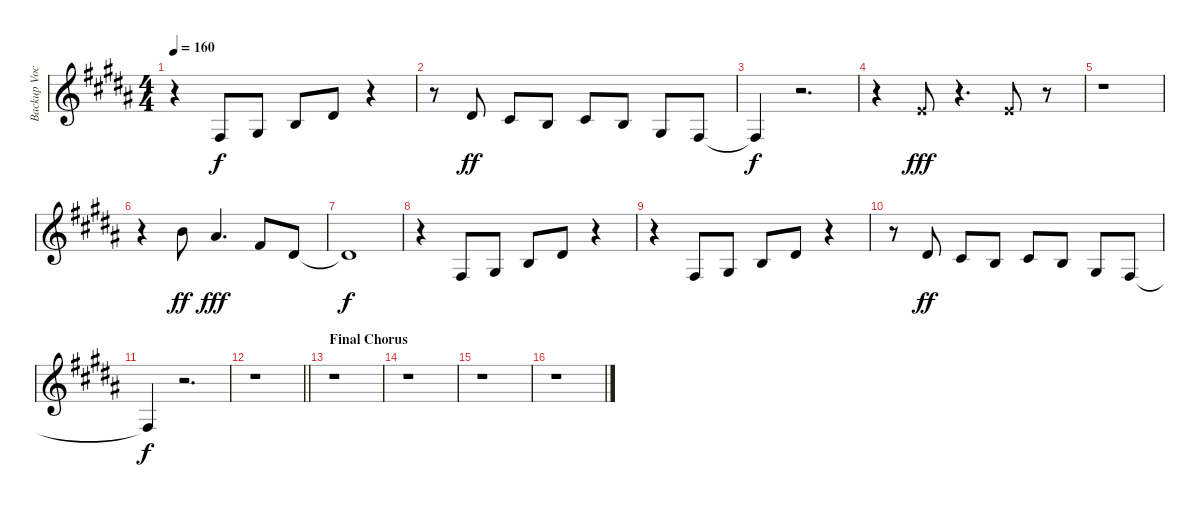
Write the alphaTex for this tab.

\track ("Backup Vocals 1" "Backup Voc") {instrument tenorsax}
\staff {score}
\tuning (E4 B3 G3 D3 A2 E2) {hide}
\ts (4 4)
\tempo 160
\clef g2
\ks b
r.4{dy f} 4.4.8 1.3.8 0.2.8 4.2.8 r.4 |
r.8 4.2.8{dy ff} 2.2.8 0.2.8 2.2.8 0.2.8 1.3.8 4.4.8 |
4.4{t}.4{dy f} r.2{d} |
r.4 0.1{x}.8{dy fff} r.4{d} 0.1{x}.8 r.8 |
r.1 |
r.4 7.1.8{dy ff} 6.1.4{d dy fff} 2.1.8 4.2.8 |
4.2{t}.1{dy f} |
r.4 4.4.8 1.3.8 0.2.8 4.2.8 r.4 |
r.4 4.4.8 1.3.8 0.2.8 4.2.8 r.4 |
r.8 4.2.8{dy ff} 2.2.8 0.2.8 2.2.8 0.2.8 1.3.8 4.4.8 |
4.4{t}.4{dy f} r.2{d} |
\barLineRight lightlight
r.1 |
\section ("" "Final Chorus")
r.1 |
r.1 |
r.1 |
r.1
